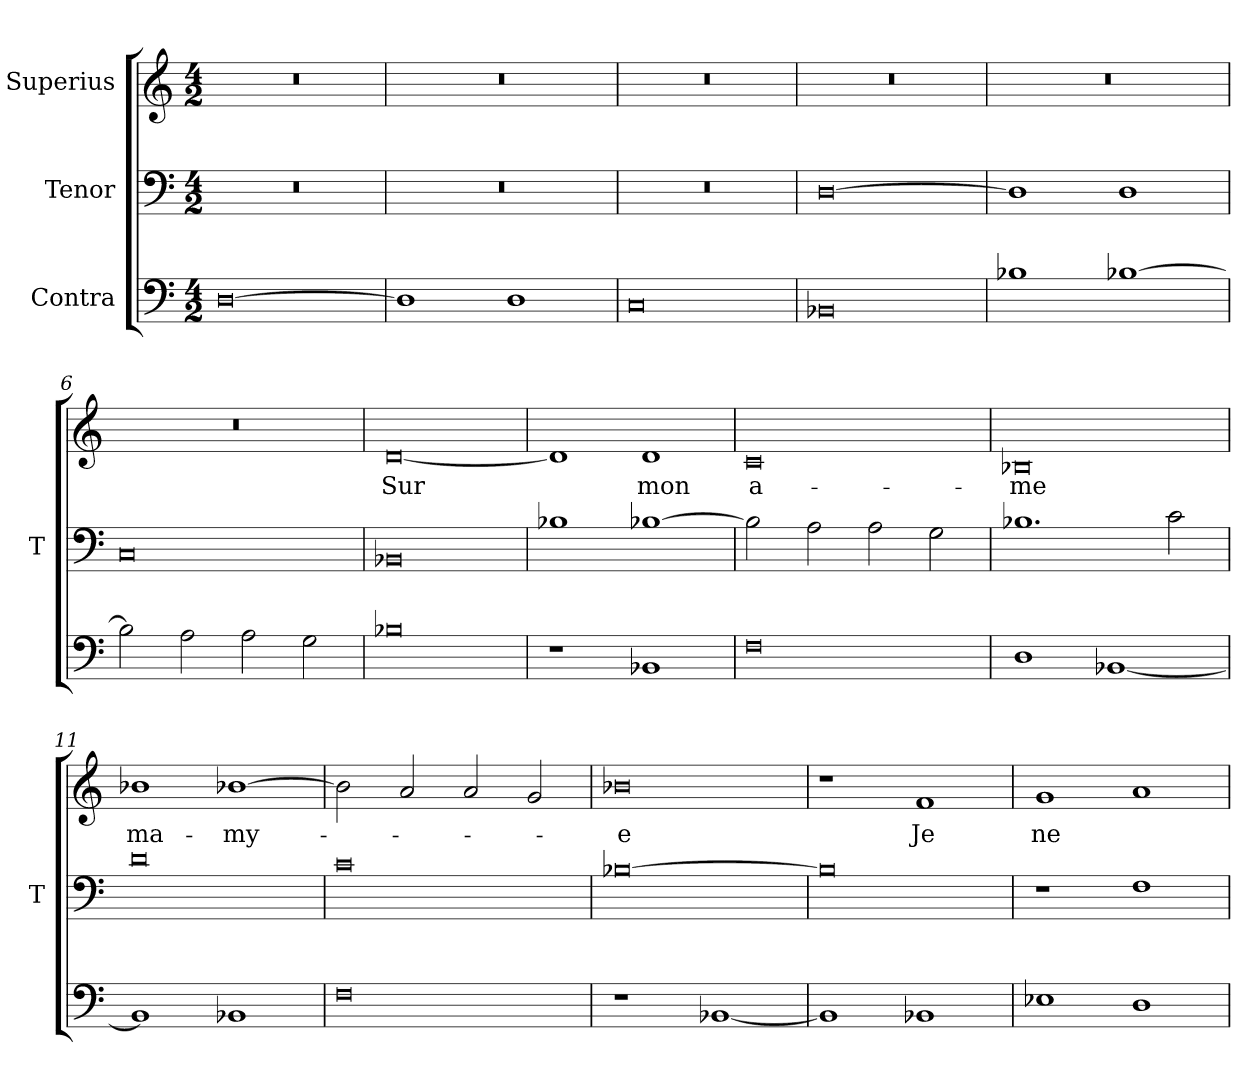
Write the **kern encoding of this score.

**kern	**kern	**kern	**text
*part3	*part2	*part1	*part1
*staff3	*staff2	*staff1	*staff1
*I"Contra	*I"Tenor	*I"Superius	*
*	*I'T	*	*
*clefF4	*clefF4	*clefG2	*
*M4/2	*M4/2	*M4/2	*
=1	=1	=1	=1
[0D	0r	0r	.
=2	=2	=2	=2
1D]	0r	0r	.
1D	.	.	.
=3	=3	=3	=3
0C	0r	0r	.
=4	=4	=4	=4
0BB-X	[0D	0r	.
=5	=5	=5	=5
1B-X	1D]	0r	.
[1B-X	1D	.	.
=6	=6	=6	=6
2B-]	0C	0r	.
2A	.	.	.
2A	.	.	.
2G	.	.	.
=7	=7	=7	=7
0B-X	0BB-X	[0d	-Sur
=8	=8	=8	=8
1r	1B-X	1d]	.
1BB-X	[1B-X	1d	-mon
=9	=9	=9	=9
0F	2B-]	0c	a-
.	2A	.	.
.	2A	.	.
.	2G	.	.
=10	=10	=10	=10
1D	1.B-X	0B-X	-me
[1BB-X	.	.	.
.	2c	.	.
=11	=11	=11	=11
1BB-]	0d	1b-X	ma-
1BB-X	.	[1b-X	-my-
=12	=12	=12	=12
0F	0c	2b-]	.
.	.	2a	.
.	.	2a	.
.	.	2g	.
=13	=13	=13	=13
1r	[0B-X	0b-X	-e
[1BB-X	.	.	.
=14	=14	=14	=14
1BB-]	0B-]	1r	.
1BB-X	.	1f	-Je
=15	=15	=15	=15
1E-X	1r	1g	-ne
1D	1F	1a	.
=	=	=	=
*-	*-	*-	*-
